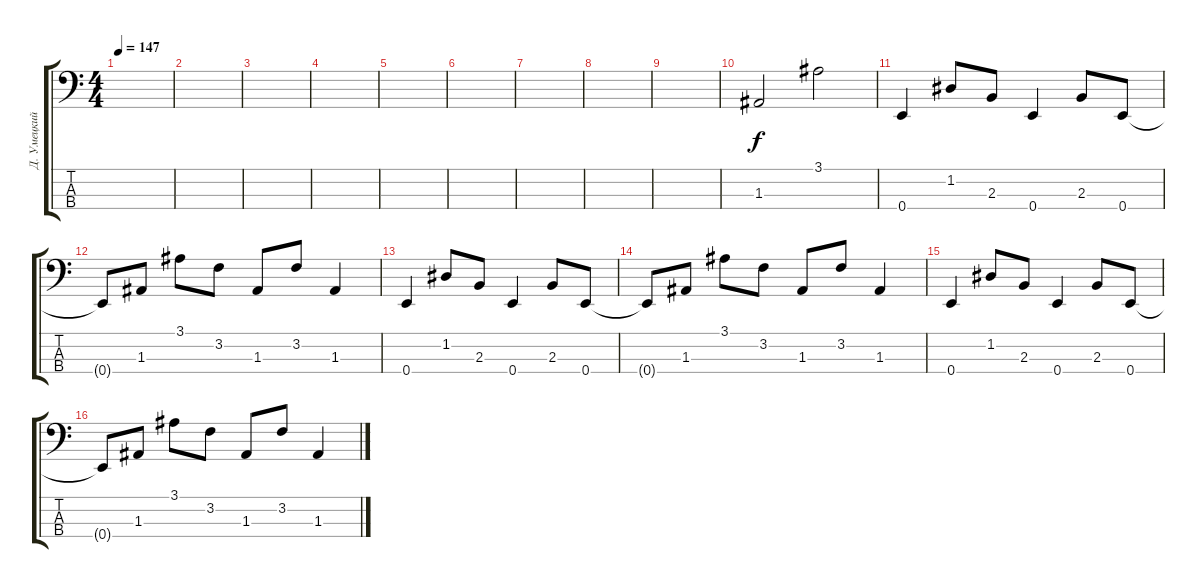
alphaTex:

\track ("Д. Умецкий" "Д. Умецкий") {instrument electricbassfinger}
\staff {score tabs}
\tuning (G2 D2 A1 E1) {hide}
\ts (4 4)
\tempo 147
\clef f4
\ks c
|
|
|
|
|
|
|
|
|
1.3.2 3.1.2 |
0.4.4 1.2.8 2.3.8 0.4.4 2.3.8 0.4.8 |
0.4{t}.8 1.3.8 3.1.8 3.2.8 1.3.8 3.2.8 1.3.4 |
0.4.4 1.2.8 2.3.8 0.4.4 2.3.8 0.4.8 |
0.4{t}.8 1.3.8 3.1.8 3.2.8 1.3.8 3.2.8 1.3.4 |
0.4.4 1.2.8 2.3.8 0.4.4 2.3.8 0.4.8 |
0.4{t}.8 1.3.8 3.1.8 3.2.8 1.3.8 3.2.8 1.3.4
